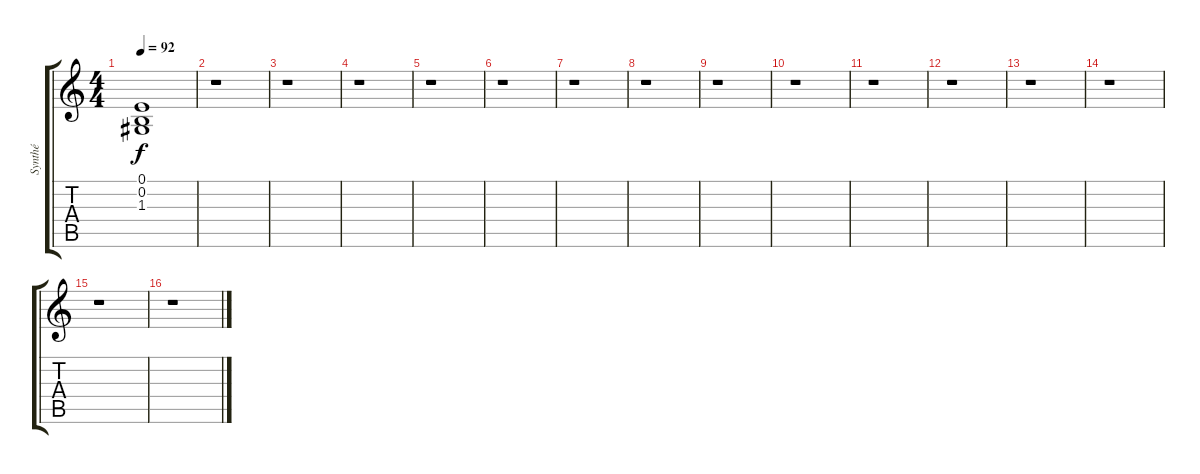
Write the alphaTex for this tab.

\track ("Synthé" "Synthé") {instrument choiraahs}
\staff {score tabs}
\tuning (E4 B3 G3 D3 A2 E2) {hide}
\ts (4 4)
\tempo 92
\clef g2
\ks c
(0.1 0.2 1.3).1{dy f} |
r.1 |
r.1 |
r.1 |
r.1 |
r.1 |
r.1 |
r.1 |
r.1 |
r.1 |
r.1 |
r.1 |
r.1 |
r.1 |
r.1 |
r.1
